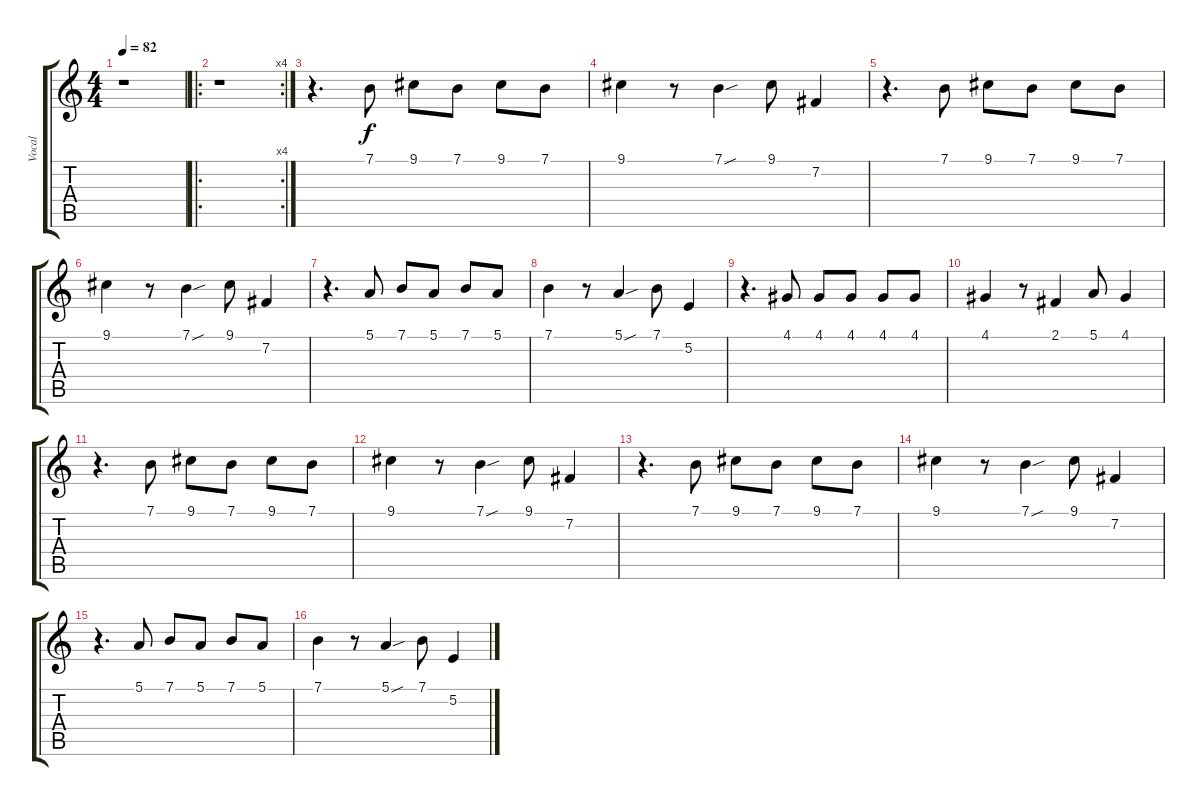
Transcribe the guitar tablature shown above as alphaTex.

\track ("Vocal" "Vocal") {instrument honkytonkpiano}
\staff {score tabs}
\tuning (E4 B3 G3 D3 A2 E2) {hide}
\ts (4 4)
\tempo 82
\clef g2
\ks c
r.1{dy f instrument honkytonkpiano} |
\ro
\rc 4
r.1 |
r.4{d} 7.1.8 9.1.8 7.1.8 9.1.8 7.1.8 |
9.1.4 r.8 7.1{sou}.4 9.1.8 7.2.4 |
r.4{d} 7.1.8 9.1.8 7.1.8 9.1.8 7.1.8 |
9.1.4 r.8 7.1{sou}.4 9.1.8 7.2.4 |
r.4{d} 5.1.8 7.1.8 5.1.8 7.1.8 5.1.8 |
7.1.4 r.8 5.1{sou}.4 7.1.8 5.2.4 |
r.4{d} 4.1.8 4.1.8 4.1.8 4.1.8 4.1.8 |
4.1.4 r.8 2.1.4 5.1.8 4.1.4 |
r.4{d} 7.1.8 9.1.8 7.1.8 9.1.8 7.1.8 |
9.1.4 r.8 7.1{sou}.4 9.1.8 7.2.4 |
r.4{d} 7.1.8 9.1.8 7.1.8 9.1.8 7.1.8 |
9.1.4 r.8 7.1{sou}.4 9.1.8 7.2.4 |
r.4{d} 5.1.8 7.1.8 5.1.8 7.1.8 5.1.8 |
7.1.4 r.8 5.1{sou}.4 7.1.8 5.2.4
